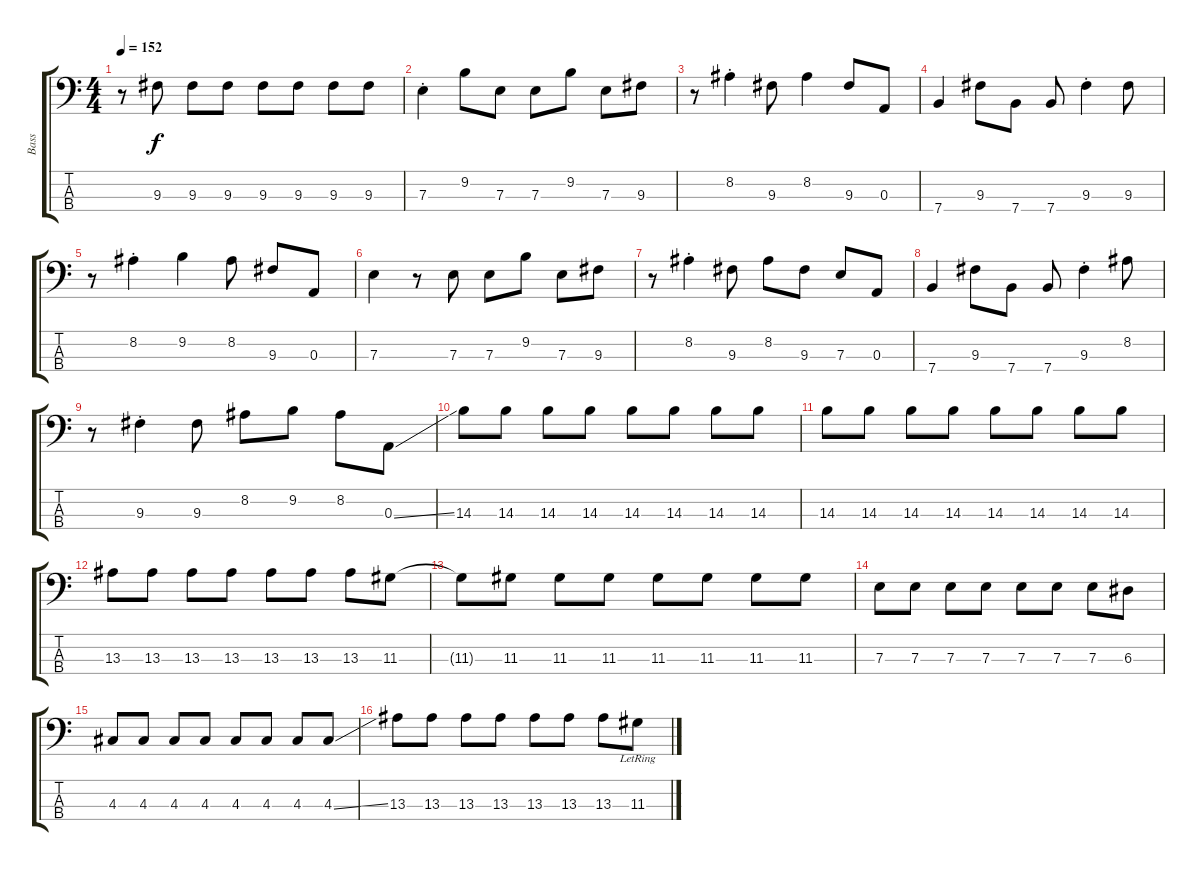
\track ("Bass" "Bass") {instrument electricbasspick}
\staff {score tabs}
\tuning (G2 D2 A1 E1) {hide}
\ts (4 4)
\tempo 152
\clef f4
\ks c
r.8{dy f} 9.3.8 9.3.8 9.3.8 9.3.8 9.3.8 9.3.8 9.3.8 |
7.3{st}.4 9.2.8 7.3.8 7.3.8 9.2.8 7.3.8 9.3.8 |
r.8 8.2{st}.4 9.3.8 8.2.4 9.3.8 0.3.8 |
7.4.4 9.3.8 7.4.8 7.4.8 9.3{st}.4 9.3.8 |
r.8 8.2{st}.4 9.2.4 8.2.8 9.3.8 0.3.8 |
7.3.4 r.8 7.3.8 7.3.8 9.2.8 7.3.8 9.3.8 |
r.8 8.2{st}.4 9.3.8 8.2.8 9.3.8 7.3.8 0.3.8 |
7.4.4 9.3.8 7.4.8 7.4.8 9.3{st}.4 8.2.8 |
r.8 9.3{st}.4 9.3.8 8.2.8 9.2.8 8.2.8 0.3{ss}.8 |
14.3.8 14.3.8 14.3.8 14.3.8 14.3.8 14.3.8 14.3.8 14.3.8 |
14.3.8 14.3.8 14.3.8 14.3.8 14.3.8 14.3.8 14.3.8 14.3.8 |
13.3.8 13.3.8 13.3.8 13.3.8 13.3.8 13.3.8 13.3.8 11.3.8 |
11.3{t}.8 11.3.8 11.3.8 11.3.8 11.3.8 11.3.8 11.3.8 11.3.8 |
7.3.8 7.3.8 7.3.8 7.3.8 7.3.8 7.3.8 7.3.8 6.3.8 |
4.3.8 4.3.8 4.3.8 4.3.8 4.3.8 4.3.8 4.3.8 4.3{ss}.8 |
13.3.8 13.3.8 13.3.8 13.3.8 13.3.8 13.3.8 13.3.8 11.3{lr}.8
